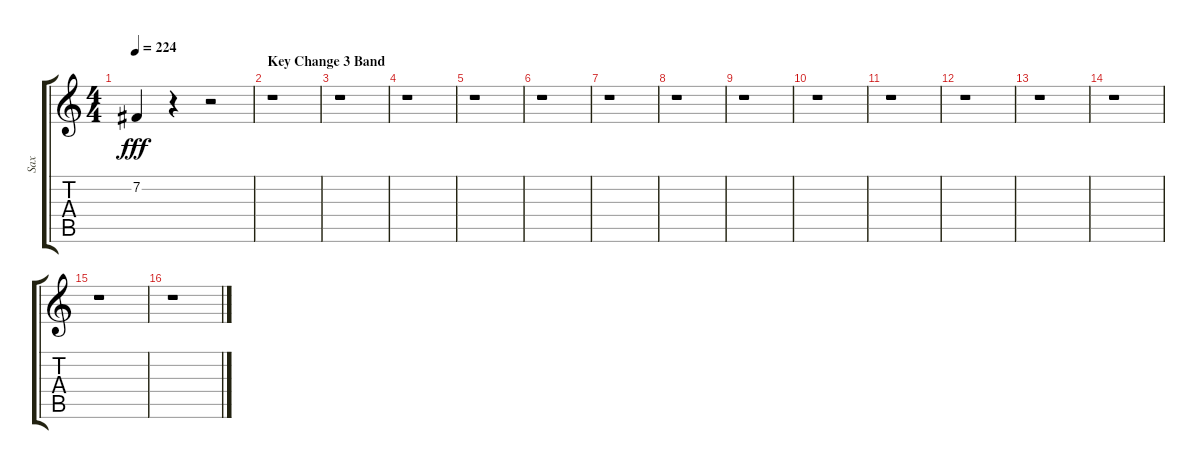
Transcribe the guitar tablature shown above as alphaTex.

\track ("Sax" "Sax") {instrument tenorsax}
\staff {score tabs}
\tuning (E4 B3 G3 D3 A2 E2) {hide}
\ts (4 4)
\tempo 224
\clef g2
\ks c
7.2.4{dy fff} r.4 r.2 |
\section ("" "Key Change 3 Band")
r.1 |
r.1 |
r.1 |
r.1 |
r.1 |
r.1 |
r.1 |
r.1 |
r.1 |
r.1 |
r.1 |
r.1 |
r.1 |
r.1 |
r.1
